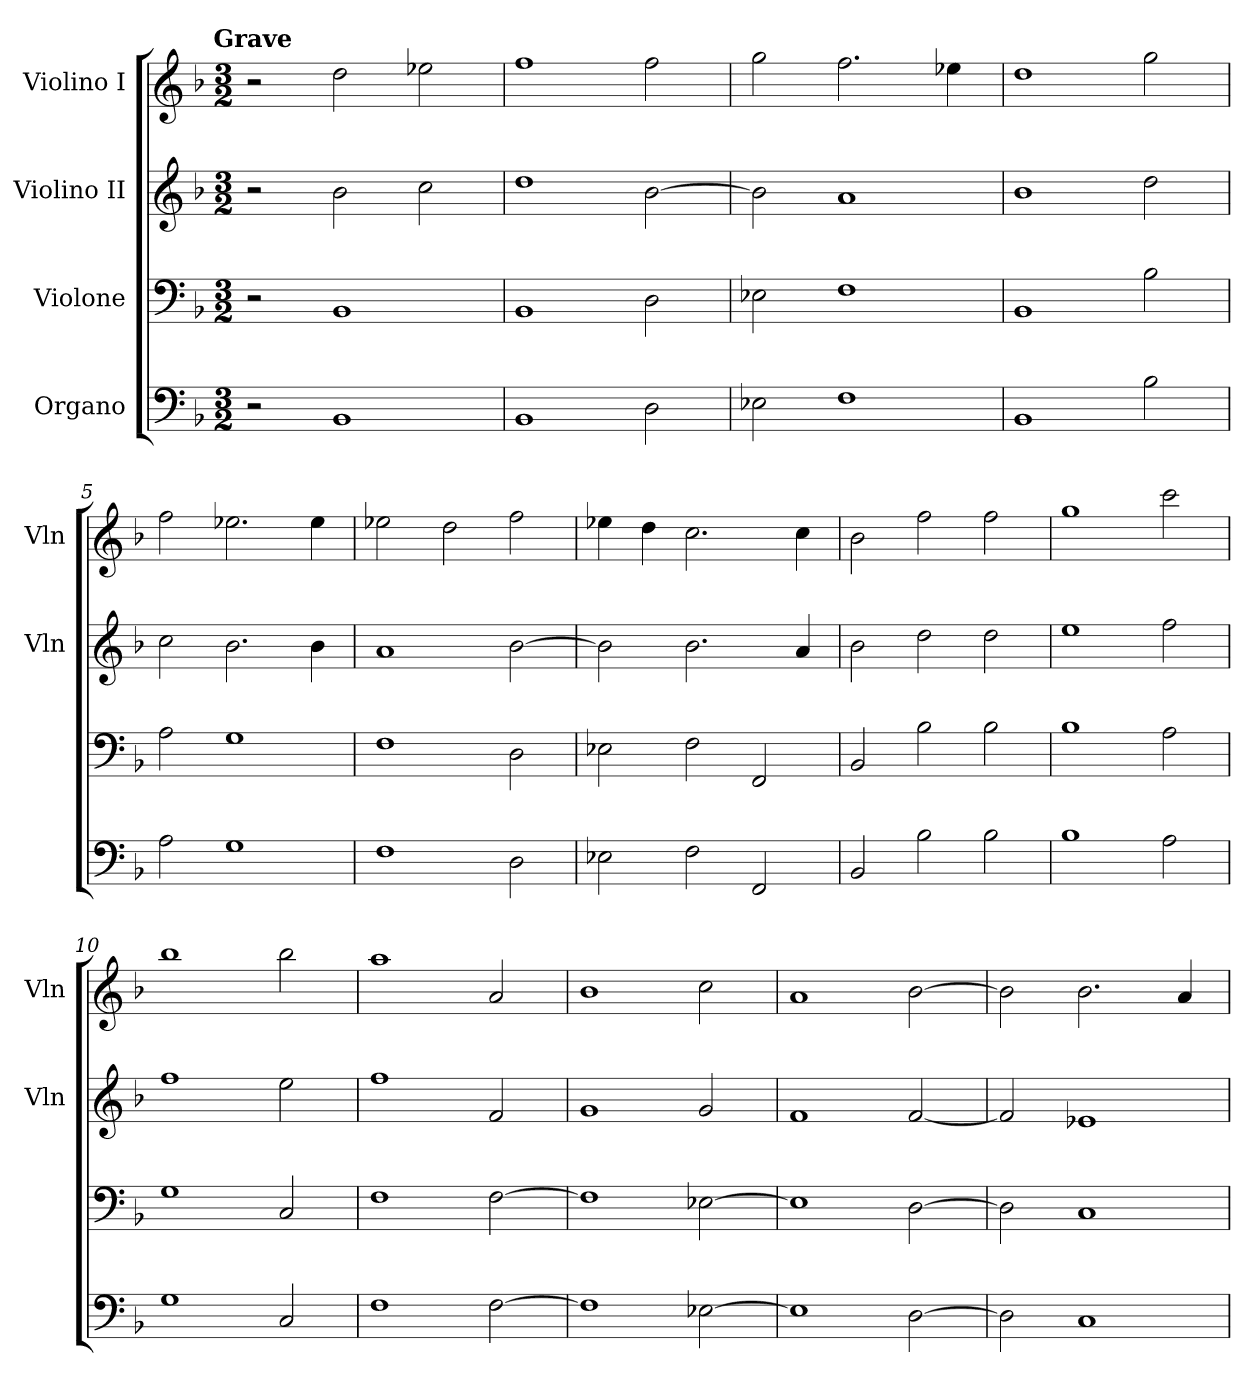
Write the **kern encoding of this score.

**kern	**kern	**kern	**kern
*part4	*part3	*part2	*part1
*staff4	*staff3	*staff2	*staff1
*I"Organo	*I"Violone	*I"Violino II	*I"Violino I
*	*	*I'Vln	*I'Vln
*clefF4	*clefF4	*clefG2	*clefG2
*k[b-]	*k[b-]	*k[b-]	*k[b-]
!!LO:TX:omd:t=Grave
*M3/2	*M3/2	*M3/2	*M3/2
*MM40	*MM40	*MM40	*MM40
=1	=1	=1	=1
2r	2r	2r	2r
1BB-	1BB-	2b-	2dd
.	.	2cc	2ee-X
=2	=2	=2	=2
1BB-	1BB-	1dd	1ff
2D	2D	[2b-	2ff
=3	=3	=3	=3
2E-X	2E-X	2b-]	2gg
1F	1F	1a	2.ff
.	.	.	4ee-X
=4	=4	=4	=4
1BB-	1BB-	1b-	1dd
2B-	2B-	2dd	2gg
=5	=5	=5	=5
2A	2A	2cc	2ff
1G	1G	2.b-	2.ee-X
.	.	4b-	4ee-
=6	=6	=6	=6
1F	1F	1a	2ee-X
.	.	.	2dd
2D	2D	[2b-	2ff
=7	=7	=7	=7
2E-X	2E-X	2b-]	4ee-X
.	.	.	4dd
2F	2F	2.b-	2.cc
2FF	2FF	.	.
.	.	4a	4cc
=8	=8	=8	=8
2BB-	2BB-	2b-	2b-
2B-	2B-	2dd	2ff
2B-	2B-	2dd	2ff
=9	=9	=9	=9
1B-	1B-	1ee	1gg
2A	2A	2ff	2ccc
=10	=10	=10	=10
1G	1G	1ff	1bb-
2C	2C	2ee	2bb-
=11	=11	=11	=11
1F	1F	1ff	1aa
[2F	[2F	2f	2a
=12	=12	=12	=12
1F]	1F]	1g	1b-
[2E-X	[2E-X	2g	2cc
=13	=13	=13	=13
1E-]	1E-]	1f	1a
[2D	[2D	[2f	[2b-
=14	=14	=14	=14
2D]	2D]	2f]	2b-]
1C	1C	1e-X	2.b-
.	.	.	4a
=	=	=	=
*-	*-	*-	*-
